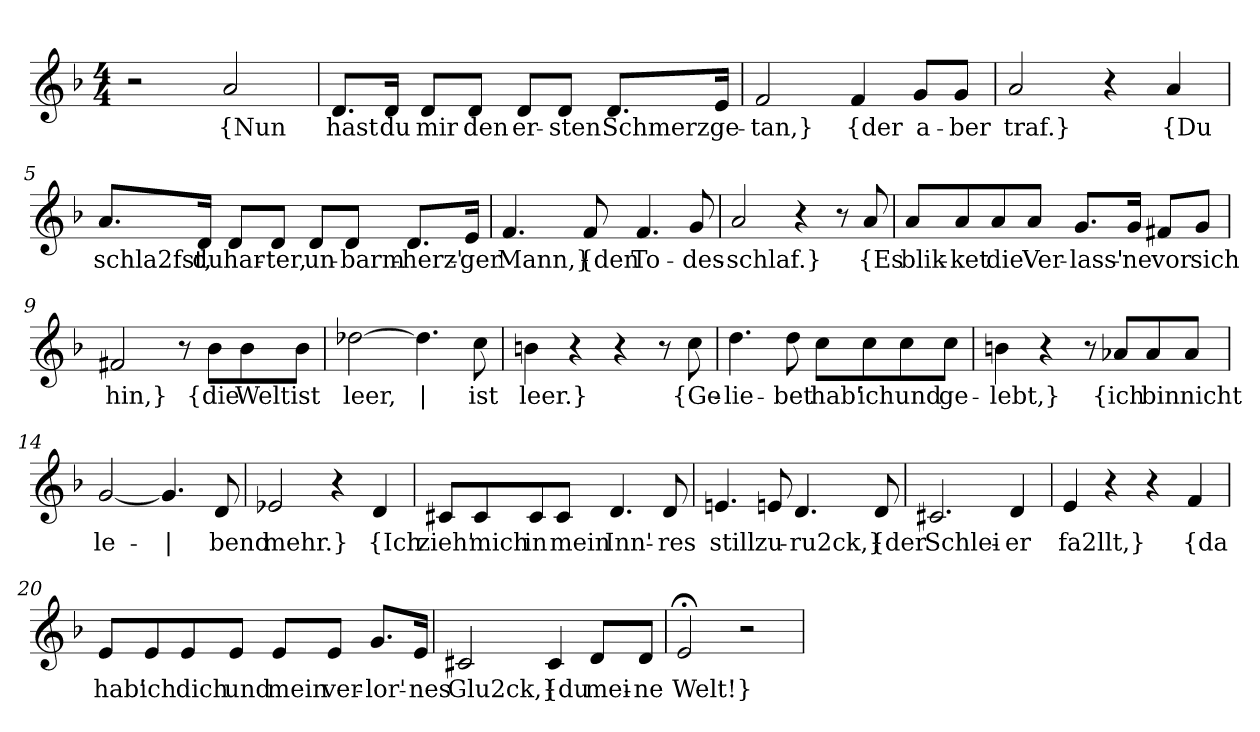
**kern	**text
*part1	*part1
*staff1	*staff1
*clefG2	*
*k[b-]	*
*M4/4	*
=1	=1
2r	.
!	!LO:LY:b
2a/	{Nun
=2	=2
!	!LO:LY:b
8.d/L	hast
!	!LO:LY:b
16d/Jk	du
!	!LO:LY:b
8d/L	mir
!	!LO:LY:b
8d/J	den
!	!LO:LY:b
8d/L	er-
!	!LO:LY:b
8d/J	-sten
!	!LO:LY:b
8.d/L	Schmerz
!	!LO:LY:b
16e/Jk	ge-
=3	=3
!	!LO:LY:b
2f/	-tan,}
!	!LO:LY:b
4f/	{der
!	!LO:LY:b
8g/L	a-
!	!LO:LY:b
8g/J	-ber
=4	=4
!	!LO:LY:b
2a/	traf.}
4r	.
!	!LO:LY:b
4a/	{Du
!!LO:LB:g=z
=5	=5
!	!LO:LY:b
8.a/L	schla2fst,
!	!LO:LY:b
16d/Jk	du
!	!LO:LY:b
8d/L	har-
!	!LO:LY:b
8d/J	-ter,
!	!LO:LY:b
8d/L	un-
!	!LO:LY:b
8d/J	-barm-
!	!LO:LY:b
8.d/L	-herz'-
!	!LO:LY:b
16e/Jk	-ger
=6	=6
!	!LO:LY:b
4.f/	Mann,}
!	!LO:LY:b
8f/	{den
!	!LO:LY:b
4.f/	To-
!	!LO:LY:b
8g/	-des-
=7	=7
!	!LO:LY:b
2a/	-schlaf.}
4r	.
8r	.
!	!LO:LY:b
8a/	{Es
!!LO:LB:g=z
=8	=8
!	!LO:LY:b
8a/L	blik-
!	!LO:LY:b
8a/	-ket
!	!LO:LY:b
8a/	die
!	!LO:LY:b
8a/J	Ver-
!	!LO:LY:b
8.g/L	-lass'-
!	!LO:LY:b
16g/Jk	-ne
!	!LO:LY:b
8f#X/L	vor
!	!LO:LY:b
8g/J	sich
=9	=9
!	!LO:LY:b
2f#X/	hin,}
8r	.
!	!LO:LY:b
8b-\L	{die
!	!LO:LY:b
8b-\	Welt
!	!LO:LY:b
8b-\J	ist
=10	=10
!	!LO:LY:b
[2dd-X\	leer,
!	!LO:LY:b
4.dd-\]	|
!	!LO:LY:b
8cc\	ist
=11	=11
!	!LO:LY:b
4bn\	leer.}
4r	.
4r	.
8r	.
!	!LO:LY:b
8cc\	{Ge-
!!LO:LB:g=z
=12	=12
!	!LO:LY:b
4.dd\	-lie-
!	!LO:LY:b
8dd\	-bet
!	!LO:LY:b
8cc\L	hab'
!	!LO:LY:b
8cc\	ich
!	!LO:LY:b
8cc\	und
!	!LO:LY:b
8cc\J	ge-
=13	=13
!	!LO:LY:b
4bn\	-lebt,}
4r	.
8r	.
!	!LO:LY:b
8a-X/L	{ich
!	!LO:LY:b
8a-/	bin
!	!LO:LY:b
8a-/J	nicht
=14	=14
!	!LO:LY:b
[2g/	le-
!	!LO:LY:b
4.g/]	|
!	!LO:LY:b
8d/	-bend
=15	=15
!	!LO:LY:b
2e-X/	mehr.}
4r	.
!	!LO:LY:b
4d/	{Ich
=16	=16
!	!LO:LY:b
8c#X/L	zieh'
!	!LO:LY:b
8c#/	mich
!	!LO:LY:b
8c#/	in
!	!LO:LY:b
8c#/J	mein
!	!LO:LY:b
4.d/	Inn'-
!	!LO:LY:b
8d/	-res
!!LO:LB:g=z
=17	=17
!	!LO:LY:b
4.en/	still
!	!LO:LY:b
8en/	zu-
!	!LO:LY:b
4.d/	-ru2ck,}
!	!LO:LY:b
8d/	{der
=18	=18
!	!LO:LY:b
2.c#X/	Schlei-
!	!LO:LY:b
4d/	-er
=19	=19
!	!LO:LY:b
4e/	fa2llt,}
4r	.
4r	.
!	!LO:LY:b
4f/	{da
=20	=20
!	!LO:LY:b
8e/L	hab'
!	!LO:LY:b
8e/	ich
!	!LO:LY:b
8e/	dich
!	!LO:LY:b
8e/J	und
!	!LO:LY:b
8e/L	mein
!	!LO:LY:b
8e/J	ver-
!	!LO:LY:b
8.g/L	-lor'-
!	!LO:LY:b
16e/Jk	-nes
!!LO:LB:g=z
=21	=21
!	!LO:LY:b
2c#X/	Glu2ck,}
!	!LO:LY:b
4c#/	{du
!	!LO:LY:b
8d/L	mei-
!	!LO:LY:b
8d/J	-ne
=22	=22
!	!LO:LY:b
2e;</	Welt!}
2r	.
=	=
*-	*-
